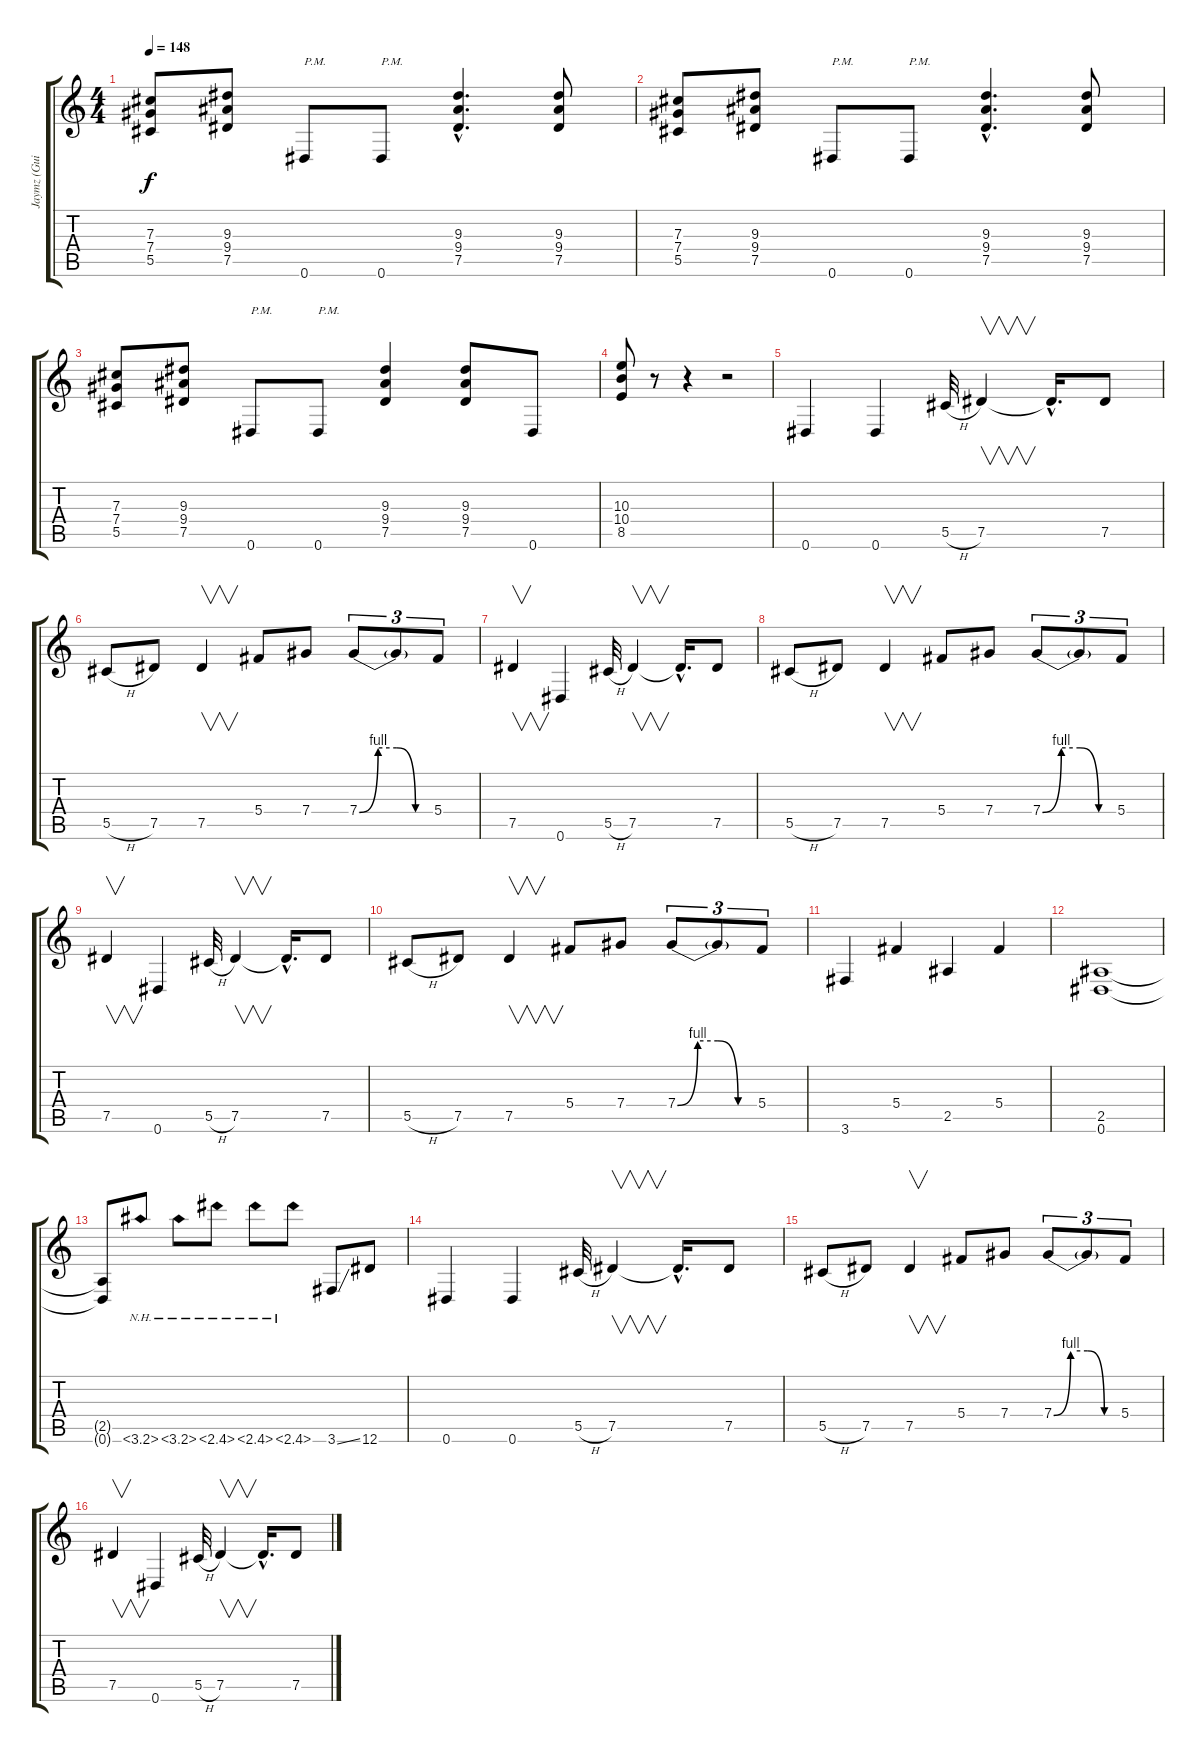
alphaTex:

\track ("Jaymz (Guitar 1)" "Jaymz (Gui") {instrument distortionguitar}
\staff {score tabs}
\tuning (Eb4 Bb3 Gb3 Db3 Ab2 Eb2) {hide}
\ts (4 4)
\tempo 148
\clef g2
\ks c
(7.3 7.4 5.5).8{dy f instrument distortionguitar} (9.3 9.4 7.5).8 0.6.8{txt "P.M."} 0.6.8{txt "P.M."} (9.3{hac} 9.4{hac} 7.5{hac}).4{d} (9.3 9.4 7.5).8 |
(7.3 7.4 5.5).8 (9.3 9.4 7.5).8 0.6.8{txt "P.M."} 0.6.8{txt "P.M."} (9.3{hac} 9.4{hac} 7.5{hac}).4{d} (9.3 9.4 7.5).8 |
(7.3 7.4 5.5).8 (9.3 9.4 7.5).8 0.6.8{txt "P.M."} 0.6.8{txt "P.M."} (9.3 9.4 7.5).4 (9.3 9.4 7.5).8 0.6.8 |
(10.3 10.4 8.5).8 r.8 r.4 r.2 |
0.6.4 0.6.4 5.5{h}.32 7.5.4{v} 7.5{hac t}.16{d} 7.5.8 |
5.5{h}.8 7.5.8 7.5.4{v} 5.4.8 7.4.8 7.4{be (custom 0 0 15 4 30 4 45 0 60 0)}.8{tu (3 2)} 7.4{t}.8{tu (3 2)} 5.4.8{tu (3 2)} |
7.5.4{v} 0.6.4 5.5{h}.32 7.5.4{v} 7.5{hac t}.16{d} 7.5.8 |
5.5{h}.8 7.5.8 7.5.4{v} 5.4.8 7.4.8 7.4{be (custom 0 0 15 4 30 4 45 0 60 0)}.8{tu (3 2)} 7.4{t}.8{tu (3 2)} 5.4.8{tu (3 2)} |
7.5.4{v} 0.6.4 5.5{h}.32 7.5.4{v} 7.5{hac t}.16{d} 7.5.8 |
5.5{h}.8 7.5.8 7.5.4{v} 5.4.8 7.4.8 7.4{be (custom 0 0 15 4 30 4 45 0 60 0)}.8{tu (3 2)} 7.4{t}.8{tu (3 2)} 5.4.8{tu (3 2)} |
3.6.4 5.4.4 2.5.4 5.4.4 |
(2.5 0.6).1 |
(2.5{t} 0.6{t}).8 3.6{nh}.8 3.6{nh}.8 2.6{nh}.8 2.6{nh}.8 2.6{nh}.8 3.6{ss}.8 12.6.8 |
0.6.4 0.6.4 5.5{h}.32 7.5.4{v} 7.5{hac t}.16{d} 7.5.8 |
5.5{h}.8 7.5.8 7.5.4{v} 5.4.8 7.4.8 7.4{be (custom 0 0 15 4 30 4 45 0 60 0)}.8{tu (3 2)} 7.4{t}.8{tu (3 2)} 5.4.8{tu (3 2)} |
7.5.4{v} 0.6.4 5.5{h}.32 7.5.4{v} 7.5{hac t}.16{d} 7.5.8
